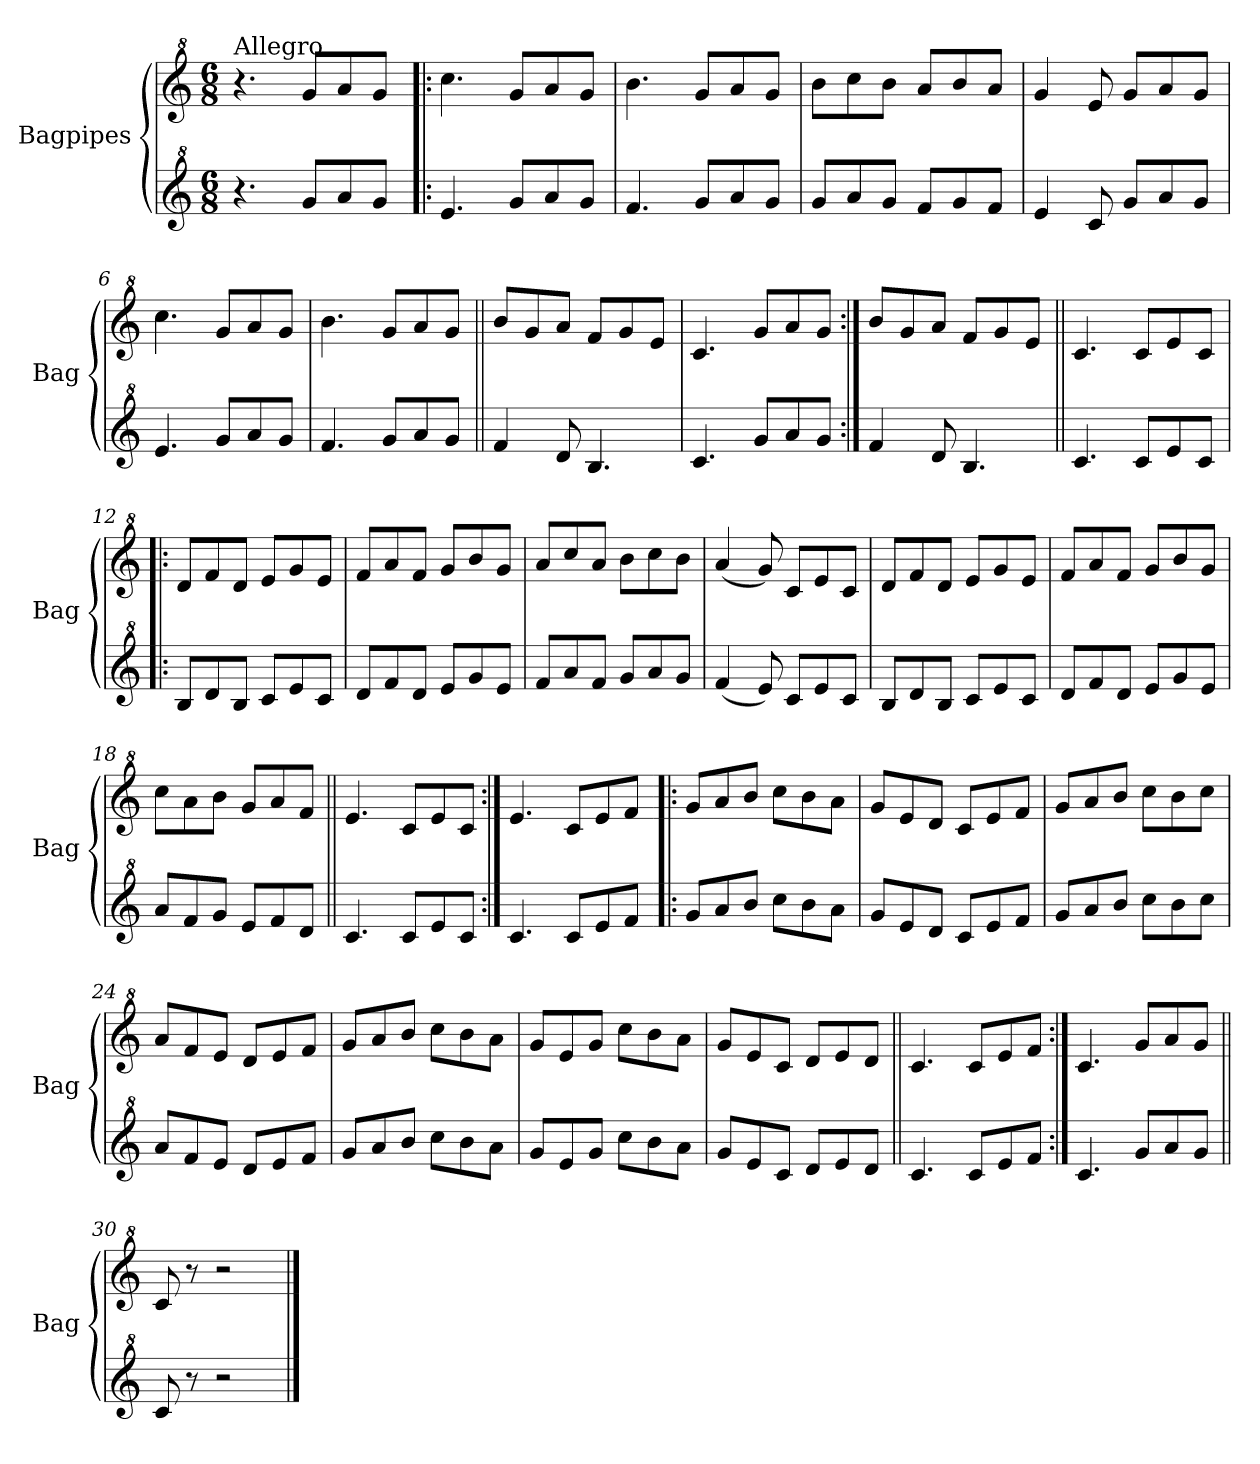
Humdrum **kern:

**kern	**kern
*part2	*part1
*staff2	*staff1
*I"Bagpipes	*I"Bagpipes
*I'Bag	*I'Bag
*clefG^2	*clefG^2
*k[]	*k[]
*C:	*C:
*M6/8	*M6/8
=1	=1
!	!LO:TX:a:t=Allegro
4.r	4.r
8gg/L	8gg/L
8aa/	8aa/
8gg/J	8gg/J
=2!|:	=2!|:
4.ee/	4.ccc\
8gg/L	8gg/L
8aa/	8aa/
8gg/J	8gg/J
=3	=3
4.ff/	4.bb\
8gg/L	8gg/L
8aa/	8aa/
8gg/J	8gg/J
=4	=4
8gg/L	8bb\L
8aa/	8ccc\
8gg/J	8bb\J
8ff/L	8aa/L
8gg/	8bb/
8ff/J	8aa/J
=5	=5
4ee/	4gg/
8cc/	8ee/
8gg/L	8gg/L
8aa/	8aa/
8gg/J	8gg/J
=6	=6
4.ee/	4.ccc\
8gg/L	8gg/L
8aa/	8aa/
8gg/J	8gg/J
=7	=7
4.ff/	4.bb\
8gg/L	8gg/L
8aa/	8aa/
8gg/J	8gg/J
!!LO:LB:g=z
=8||	=8||
4ff/	8bb/L
.	8gg/
8dd/	8aa/J
4.b/	8ff/L
.	8gg/
.	8ee/J
=9	=9
4.cc/	4.cc/
8gg/L	8gg/L
8aa/	8aa/
8gg/J	8gg/J
=10:|!	=10:|!
4ff/	8bb/L
.	8gg/
8dd/	8aa/J
4.b/	8ff/L
.	8gg/
.	8ee/J
=11||	=11||
4.cc/	4.cc/
8cc/L	8cc/L
8ee/	8ee/
8cc/J	8cc/J
=12!|:	=12!|:
8b/L	8dd/L
8dd/	8ff/
8b/J	8dd/J
8cc/L	8ee/L
8ee/	8gg/
8cc/J	8ee/J
=13	=13
8dd/L	8ff/L
8ff/	8aa/
8dd/J	8ff/J
8ee/L	8gg/L
8gg/	8bb/
8ee/J	8gg/J
!!LO:LB:g=z
=14	=14
8ff/L	8aa/L
8aa/	8ccc/
8ff/J	8aa/J
8gg/L	8bb\L
8aa/	8ccc\
8gg/J	8bb\J
=15	=15
(4ff/	(4aa/
8ee/)	8gg/)
8cc/L	8cc/L
8ee/	8ee/
8cc/J	8cc/J
=16	=16
8b/L	8dd/L
8dd/	8ff/
8b/J	8dd/J
8cc/L	8ee/L
8ee/	8gg/
8cc/J	8ee/J
=17	=17
8dd/L	8ff/L
8ff/	8aa/
8dd/J	8ff/J
8ee/L	8gg/L
8gg/	8bb/
8ee/J	8gg/J
=18	=18
8aa/L	8ccc\L
8ff/	8aa\
8gg/J	8bb\J
8ee/L	8gg/L
8ff/	8aa/
8dd/J	8ff/J
=19||	=19||
4.cc/	4.ee/
8cc/L	8cc/L
8ee/	8ee/
8cc/J	8cc/J
!!LO:LB:g=z
=20:|!	=20:|!
4.cc/	4.ee/
8cc/L	8cc/L
8ee/	8ee/
8ff/J	8ff/J
=21!|:	=21!|:
8gg/L	8gg/L
8aa/	8aa/
8bb/J	8bb/J
8ccc\L	8ccc\L
8bb\	8bb\
8aa\J	8aa\J
=22	=22
8gg/L	8gg/L
8ee/	8ee/
8dd/J	8dd/J
8cc/L	8cc/L
8ee/	8ee/
8ff/J	8ff/J
=23	=23
8gg/L	8gg/L
8aa/	8aa/
8bb/J	8bb/J
8ccc\L	8ccc\L
8bb\	8bb\
8ccc\J	8ccc\J
=24	=24
8aa/L	8aa/L
8ff/	8ff/
8ee/J	8ee/J
8dd/L	8dd/L
8ee/	8ee/
8ff/J	8ff/J
=25	=25
8gg/L	8gg/L
8aa/	8aa/
8bb/J	8bb/J
8ccc\L	8ccc\L
8bb\	8bb\
8aa\J	8aa\J
!!LO:LB:g=z
=26	=26
8gg/L	8gg/L
8ee/	8ee/
8gg/J	8gg/J
8ccc\L	8ccc\L
8bb\	8bb\
8aa\J	8aa\J
=27	=27
8gg/L	8gg/L
8ee/	8ee/
8cc/J	8cc/J
8dd/L	8dd/L
8ee/	8ee/
8dd/J	8dd/J
=28||	=28||
4.cc/	4.cc/
8cc/L	8cc/L
8ee/	8ee/
8ff/J	8ff/J
=29:|!	=29:|!
4.cc/	4.cc/
8gg/L	8gg/L
8aa/	8aa/
8gg/J	8gg/J
=30||	=30||
8cc/	8cc/
8r	8r
2r	2r
==	==
*-	*-
